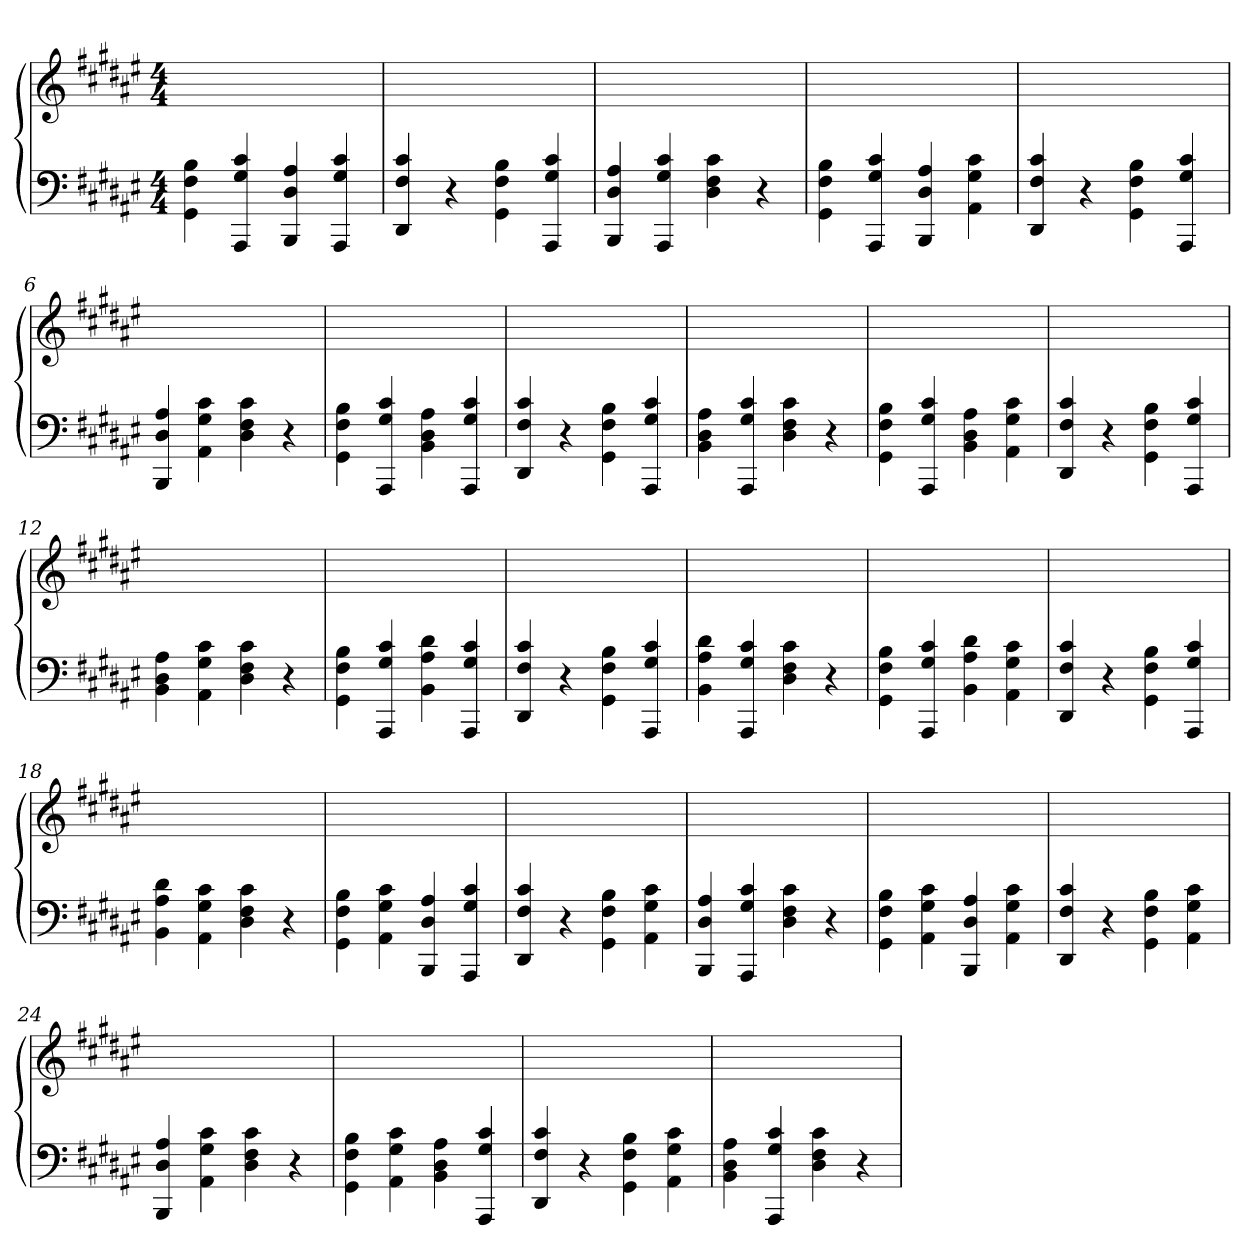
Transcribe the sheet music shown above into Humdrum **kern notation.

**kern	**kern
*part2	*part1
*staff2	*staff1
*clefF4	*clefG2
*k[f#c#g#d#a#e#]	*k[f#c#g#d#a#e#]
*F#:	*F#:
*M4/4	*M4/4
*MM60	*MM60
=1	=1
4GG# 4F# 4B	1ryy
4AAA# 4G# 4c#	.
4BBB 4D# 4A#	.
4AAA# 4G# 4c#	.
=2	=2
4DD# 4F# 4c#	1ryy
4r	.
4GG# 4F# 4B	.
4AAA# 4G# 4c#	.
=3	=3
4BBB 4D# 4A#	1ryy
4AAA# 4G# 4c#	.
4D# 4F# 4c#	.
4r	.
=4	=4
4GG# 4F# 4B	1ryy
4AAA# 4G# 4c#	.
4BBB 4D# 4A#	.
4AA# 4G# 4c#	.
=5	=5
4DD# 4F# 4c#	1ryy
4r	.
4GG# 4F# 4B	.
4AAA# 4G# 4c#	.
=6	=6
4BBB 4D# 4A#	1ryy
4AA# 4G# 4c#	.
4D# 4F# 4c#	.
4r	.
=7	=7
4GG# 4F# 4B	1ryy
4AAA# 4G# 4c#	.
4BB 4D# 4A#	.
4AAA# 4G# 4c#	.
=8	=8
4DD# 4F# 4c#	1ryy
4r	.
4GG# 4F# 4B	.
4AAA# 4G# 4c#	.
=9	=9
4BB 4D# 4A#	1ryy
4AAA# 4G# 4c#	.
4D# 4F# 4c#	.
4r	.
=10	=10
4GG# 4F# 4B	1ryy
4AAA# 4G# 4c#	.
4BB 4D# 4A#	.
4AA# 4G# 4c#	.
=11	=11
4DD# 4F# 4c#	1ryy
4r	.
4GG# 4F# 4B	.
4AAA# 4G# 4c#	.
=12	=12
4BB 4D# 4A#	1ryy
4AA# 4G# 4c#	.
4D# 4F# 4c#	.
4r	.
=13	=13
4GG# 4F# 4B	1ryy
4AAA# 4G# 4c#	.
4BB 4A# 4d#	.
4AAA# 4G# 4c#	.
=14	=14
4DD# 4F# 4c#	1ryy
4r	.
4GG# 4F# 4B	.
4AAA# 4G# 4c#	.
=15	=15
4BB 4A# 4d#	1ryy
4AAA# 4G# 4c#	.
4D# 4F# 4c#	.
4r	.
=16	=16
4GG# 4F# 4B	1ryy
4AAA# 4G# 4c#	.
4BB 4A# 4d#	.
4AA# 4G# 4c#	.
=17	=17
4DD# 4F# 4c#	1ryy
4r	.
4GG# 4F# 4B	.
4AAA# 4G# 4c#	.
=18	=18
4BB 4A# 4d#	1ryy
4AA# 4G# 4c#	.
4D# 4F# 4c#	.
4r	.
=19	=19
4GG# 4F# 4B	1ryy
4AA# 4G# 4c#	.
4BBB 4D# 4A#	.
4AAA# 4G# 4c#	.
=20	=20
4DD# 4F# 4c#	1ryy
4r	.
4GG# 4F# 4B	.
4AA# 4G# 4c#	.
=21	=21
4BBB 4D# 4A#	1ryy
4AAA# 4G# 4c#	.
4D# 4F# 4c#	.
4r	.
=22	=22
4GG# 4F# 4B	1ryy
4AA# 4G# 4c#	.
4BBB 4D# 4A#	.
4AA# 4G# 4c#	.
=23	=23
4DD# 4F# 4c#	1ryy
4r	.
4GG# 4F# 4B	.
4AA# 4G# 4c#	.
=24	=24
4BBB 4D# 4A#	1ryy
4AA# 4G# 4c#	.
4D# 4F# 4c#	.
4r	.
=25	=25
4GG# 4F# 4B	1ryy
4AA# 4G# 4c#	.
4BB 4D# 4A#	.
4AAA# 4G# 4c#	.
=26	=26
4DD# 4F# 4c#	1ryy
4r	.
4GG# 4F# 4B	.
4AA# 4G# 4c#	.
=27	=27
4BB 4D# 4A#	1ryy
4AAA# 4G# 4c#	.
4D# 4F# 4c#	.
4r	.
=	=
*-	*-
